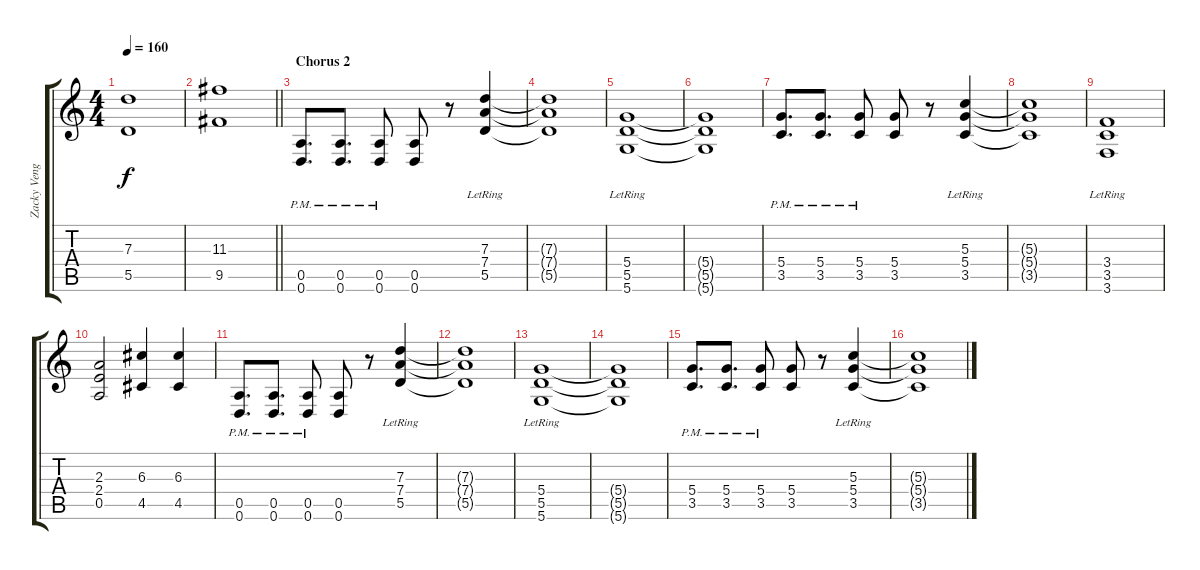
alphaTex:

\track ("Zacky Vengeance" "Zacky Veng") {instrument overdrivenguitar}
\staff {score tabs}
\tuning (E4 B3 G3 D3 A2 D2) {hide}
\ts (4 4)
\tempo 160
\clef g2
\ks c
(7.3 5.5).1{dy f} |
\barLineRight lightlight
(11.3 9.5).1 |
\section ("" "Chorus 2")
(0.5{pm} 0.6{pm}).8{d} (0.5{pm} 0.6{pm}).8{d} (0.5{pm} 0.6{pm}).8 (0.5 0.6).8 r.8 (7.3{lr} 7.4{lr} 5.5{lr}).4 |
(7.3{t} 7.4{t} 5.5{t}).1 |
(5.4{lr} 5.5{lr} 5.6{lr}).1 |
(5.4{t} 5.5{t} 5.6{t}).1 |
(5.4 3.5{pm}).8{d} (5.4 3.5{pm}).8{d} (5.4 3.5{pm}).8 (5.4 3.5).8 r.8 (5.3{lr} 5.4{lr} 3.5{lr}).4 |
(5.3{t} 5.4{t} 3.5{t}).1 |
(3.4{lr} 3.5{lr} 3.6{lr}).1 |
(2.3 2.4 0.5).2 (6.3 4.5).4 (6.3 4.5).4 |
(0.5{pm} 0.6{pm}).8{d} (0.5{pm} 0.6{pm}).8{d} (0.5{pm} 0.6{pm}).8 (0.5 0.6).8 r.8 (7.3{lr} 7.4{lr} 5.5{lr}).4 |
(7.3{t} 7.4{t} 5.5{t}).1 |
(5.4{lr} 5.5{lr} 5.6{lr}).1 |
(5.4{t} 5.5{t} 5.6{t}).1 |
(5.4 3.5{pm}).8{d} (5.4 3.5{pm}).8{d} (5.4 3.5{pm}).8 (5.4 3.5).8 r.8 (5.3{lr} 5.4{lr} 3.5{lr}).4 |
(5.3{t} 5.4{t} 3.5{t}).1
